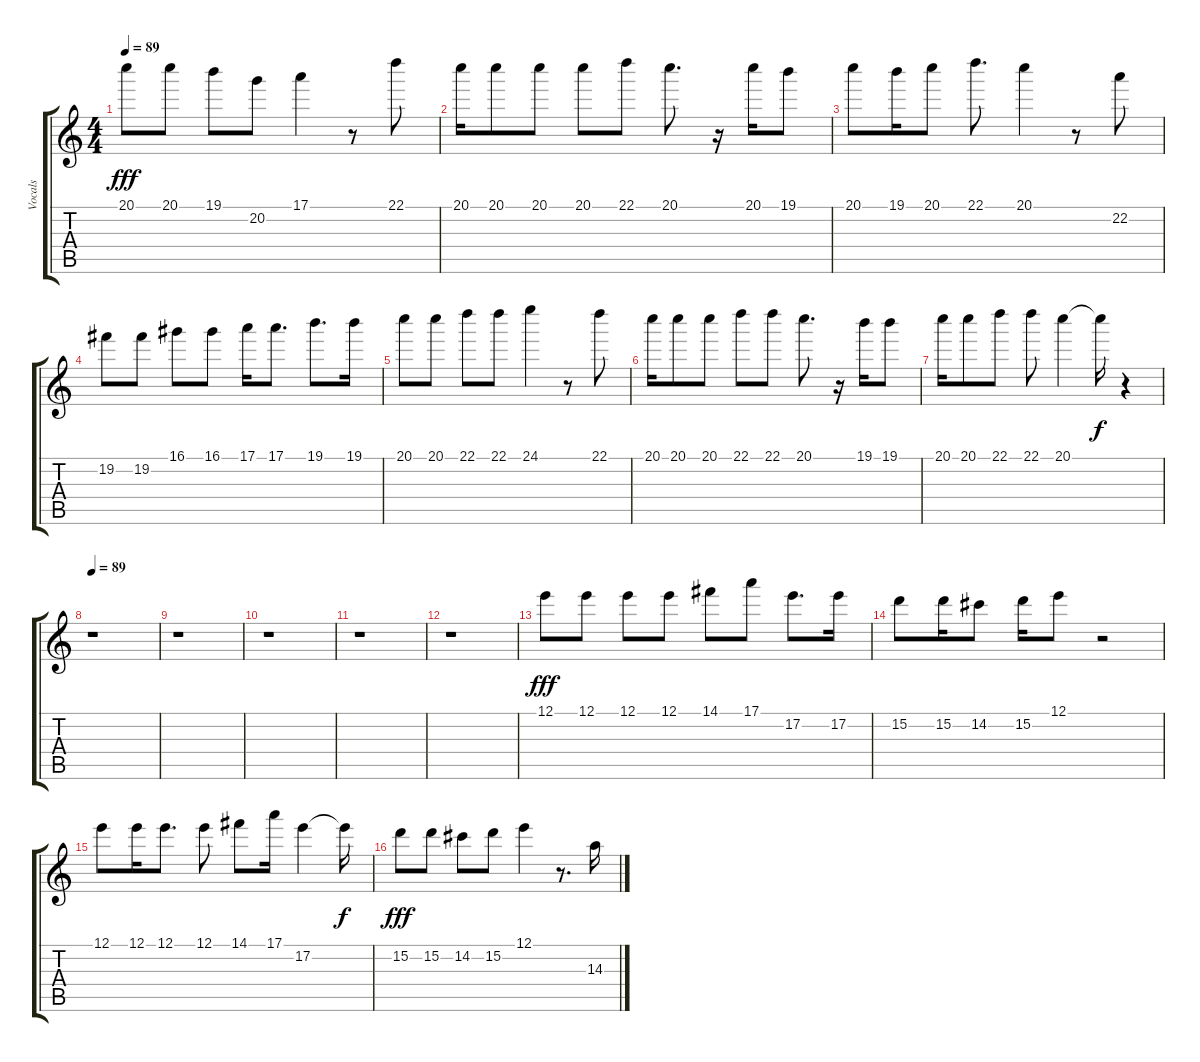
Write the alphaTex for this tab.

\track ("Vocals" "Vocals") {instrument acousticguitarnylon}
\staff {score tabs}
\tuning (E4 B3 G3 D3 A2 E2) {hide}
\ts (4 4)
\tempo 89
\clef g2
\ks c
20.1.8{dy fff} 20.1.8 19.1.8 20.2.8 17.1.4 r.8 22.1.8 |
20.1.16 20.1.8 20.1.8 20.1.8 22.1.8 20.1.8{d} r.16 20.1.16 19.1.8 |
20.1.8 19.1.16 20.1.8 22.1.8{d} 20.1.4 r.8 22.2.8 |
19.2.8 19.2.8 16.1.8 16.1.8 17.1.16 17.1.8{d} 19.1.8{d} 19.1.16 |
20.1.8 20.1.8 22.1.8 22.1.8 24.1.4 r.8 22.1.8 |
20.1.16 20.1.8 20.1.8 22.1.8 22.1.8 20.1.8{d} r.16 19.1.16 19.1.8 |
20.1.16 20.1.8 22.1.8 22.1.8 20.1.4 20.1{t}.16{dy f} r.4 |
\tempo 89
r.1 |
r.1 |
r.1 |
r.1 |
r.1 |
12.1.8{dy fff} 12.1.8 12.1.8 12.1.8 14.1.8 17.1.8 17.2.8{d} 17.2.16 |
15.2.8 15.2.16 14.2.8 15.2.16 12.1.8 r.2 |
12.1.8 12.1.16 12.1.8{d} 12.1.8 14.1.8 17.1.16 17.2.4 17.2{t}.16{dy f} |
15.2.8{dy fff} 15.2.8 14.2.8 15.2.8 12.1.4 r.8{d} 14.3.16
